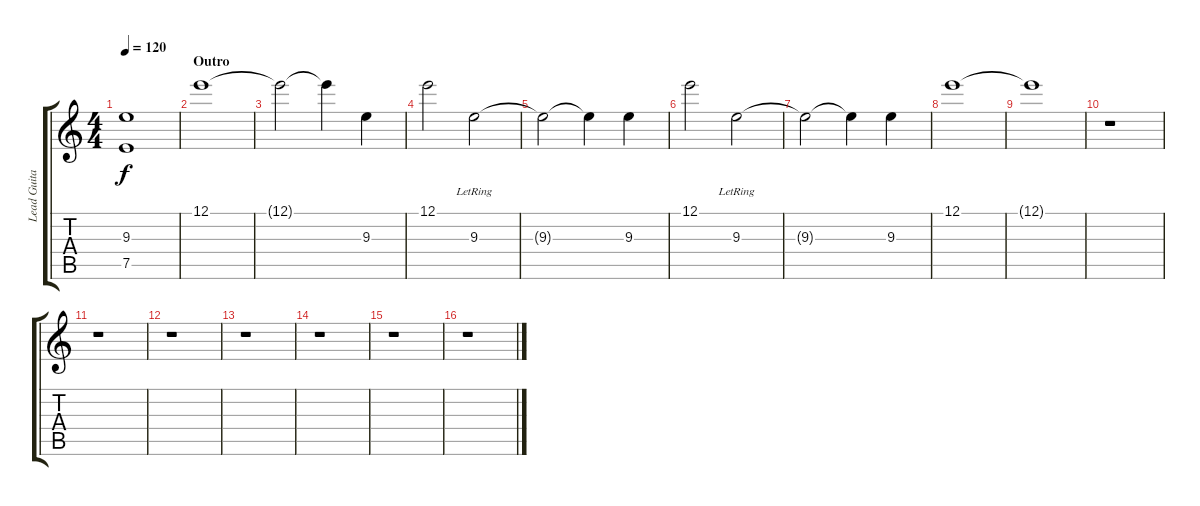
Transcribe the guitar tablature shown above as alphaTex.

\track ("Lead Guitar" "Lead Guita") {instrument distortionguitar}
\staff {score tabs}
\tuning (E4 B3 G3 D3 A2 E2) {hide}
\ts (4 4)
\tempo 120
\clef g2
\ks c
(9.3{t} 7.5{t}).1{dy f} |
\section ("" "Outro")
12.1.1{volume 10 balance 8} |
12.1{t}.2 12.1{t}.4 9.3.4 |
12.1.2 9.3{lr}.2 |
9.3{t}.2 9.3{t}.4 9.3.4 |
12.1.2 9.3{lr}.2 |
9.3{t}.2 9.3{t}.4 9.3.4 |
12.1.1 |
12.1{t}.1 |
r.1 |
r.1 |
r.1 |
r.1 |
r.1 |
r.1 |
r.1
